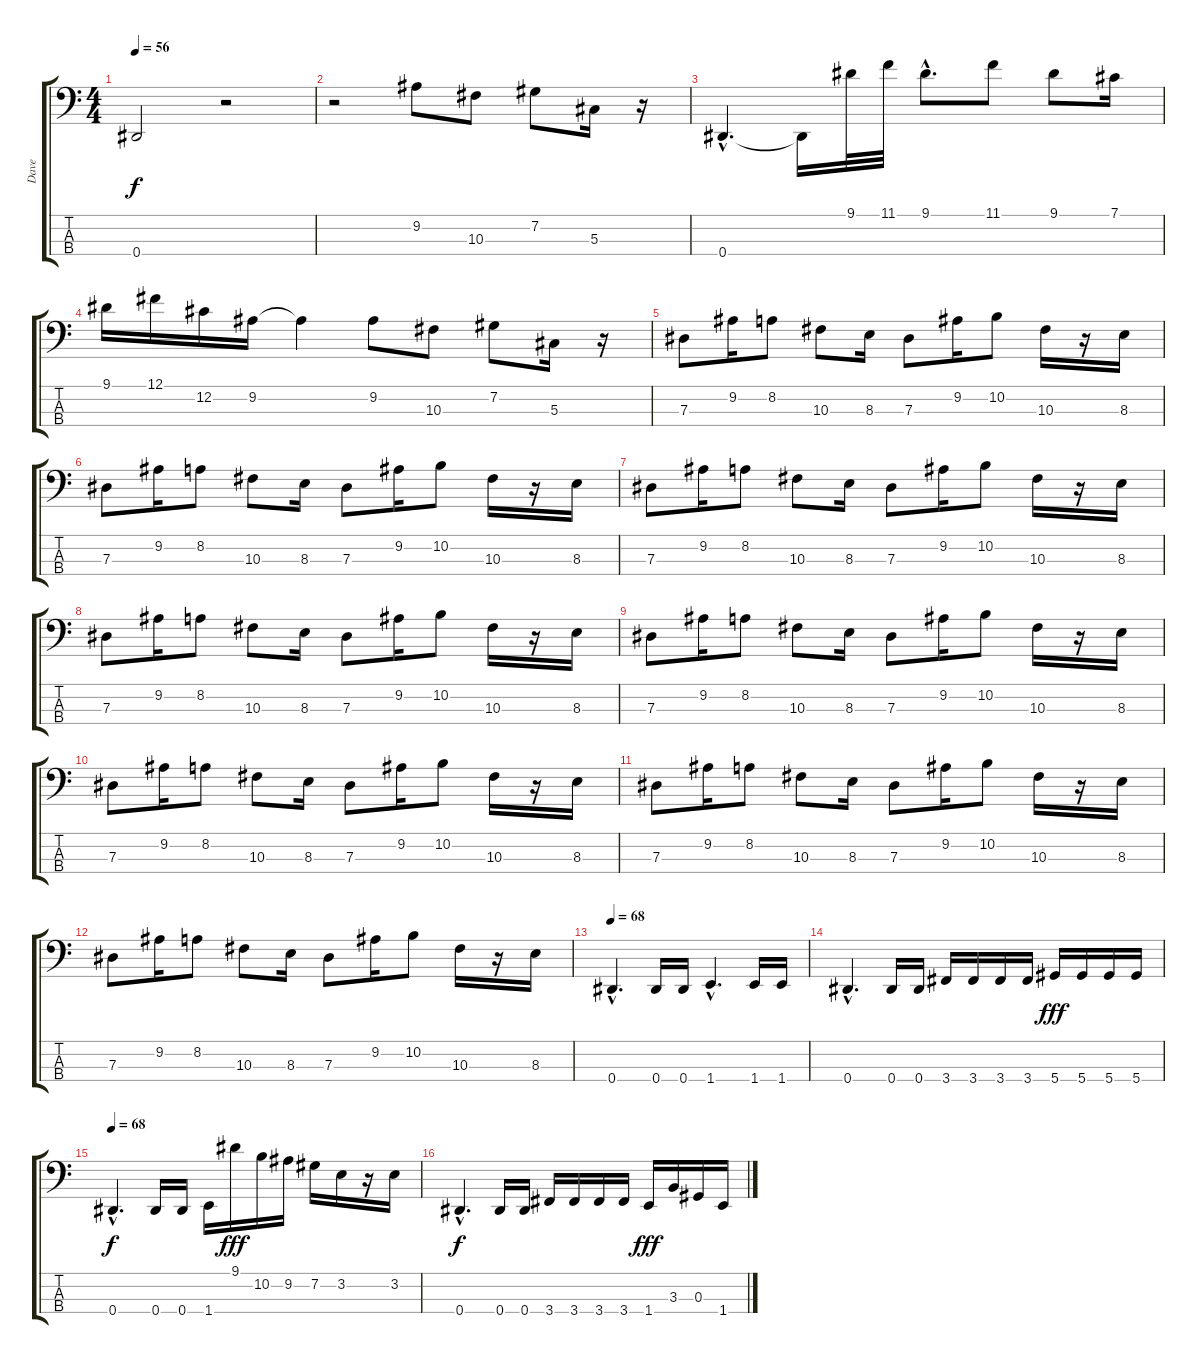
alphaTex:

\track ("Dave" "Dave") {instrument electricbasspick}
\staff {score tabs}
\tuning (Gb2 Db2 Ab1 Eb1) {hide}
\ts (4 4)
\tempo 56
\clef f4
\ks c
0.4{t}.2{dy f} r.2 |
r.2 9.2.8 10.3.8 7.2.8 5.3.16 r.16 |
0.4{hac}.4{d} 0.4{t}.16 9.1.32 11.1.32 9.1{hac}.8{d} 11.1.8 9.1.8 7.1.16 |
9.1.16 12.1.16 12.2.16 9.2.16 9.2{t}.4 9.2.8 10.3.8 7.2.8 5.3.16 r.16 |
7.3.8 9.2.16 8.2.8 10.3.8 8.3.16 7.3.8 9.2.16 10.2.8 10.3.16 r.16 8.3.16 |
7.3.8 9.2.16 8.2.8 10.3.8 8.3.16 7.3.8 9.2.16 10.2.8 10.3.16 r.16 8.3.16 |
7.3.8 9.2.16 8.2.8 10.3.8 8.3.16 7.3.8 9.2.16 10.2.8 10.3.16 r.16 8.3.16 |
7.3.8 9.2.16 8.2.8 10.3.8 8.3.16 7.3.8 9.2.16 10.2.8 10.3.16 r.16 8.3.16 |
7.3.8 9.2.16 8.2.8 10.3.8 8.3.16 7.3.8 9.2.16 10.2.8 10.3.16 r.16 8.3.16 |
7.3.8 9.2.16 8.2.8 10.3.8 8.3.16 7.3.8 9.2.16 10.2.8 10.3.16 r.16 8.3.16 |
7.3.8 9.2.16 8.2.8 10.3.8 8.3.16 7.3.8 9.2.16 10.2.8 10.3.16 r.16 8.3.16 |
7.3.8 9.2.16 8.2.8 10.3.8 8.3.16 7.3.8 9.2.16 10.2.8 10.3.16 r.16 8.3.16 |
\tempo 68
0.4{hac}.4{d} 0.4.16 0.4.16 1.4{hac}.4{d} 1.4.16 1.4.16 |
0.4{hac}.4{d} 0.4.16 0.4.16 3.4.16 3.4.16 3.4.16 3.4.16 5.4.16{dy fff} 5.4.16 5.4.16 5.4.16 |
\tempo 68
0.4{hac}.4{d dy f} 0.4.16 0.4.16 1.4.16 9.1.16{dy fff} 10.2.16 9.2.16 7.2.16 3.2.16 r.16 3.2.16 |
0.4{hac}.4{d dy f} 0.4.16 0.4.16 3.4.16 3.4.16 3.4.16 3.4.16 1.4.16{dy fff} 3.3.16 0.3.16 1.4.16
